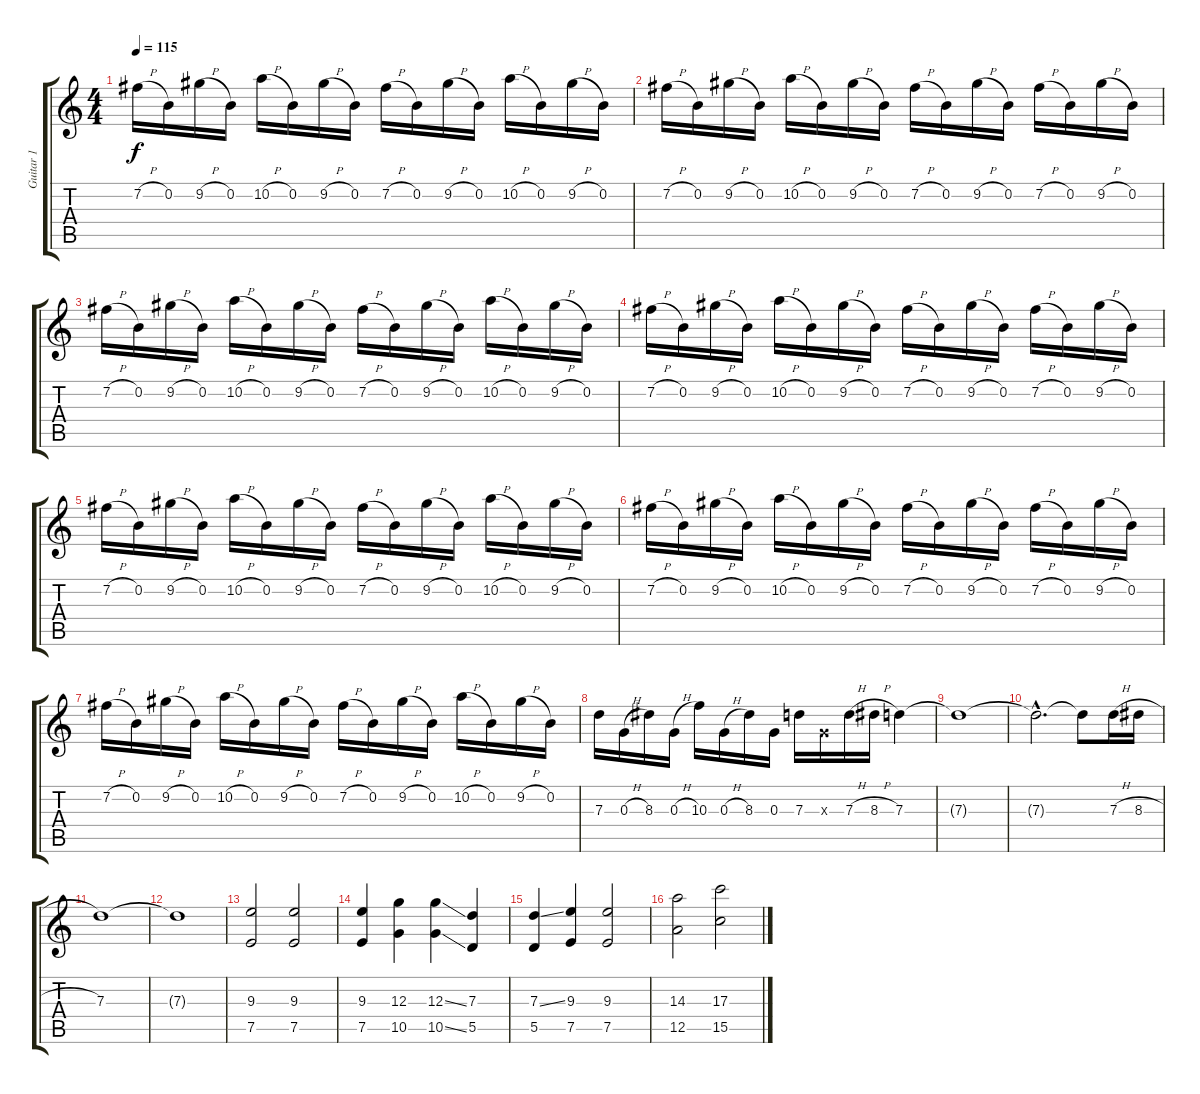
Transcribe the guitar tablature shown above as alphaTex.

\track ("Guitar 1" "Guitar 1") {instrument distortionguitar}
\staff {score tabs}
\tuning (E4 B3 G3 D3 A2 E2) {hide}
\ts (4 4)
\tempo 115
\clef g2
\ks c
7.2{h}.16{dy f} 0.2.16 9.2{h}.16 0.2.16 10.2{h}.16 0.2.16 9.2{h}.16 0.2.16 7.2{h}.16 0.2.16 9.2{h}.16 0.2.16 10.2{h}.16 0.2.16 9.2{h}.16 0.2.16 |
7.2{h}.16 0.2.16 9.2{h}.16 0.2.16 10.2{h}.16 0.2.16 9.2{h}.16 0.2.16 7.2{h}.16 0.2.16 9.2{h}.16 0.2.16 7.2{h}.16 0.2.16 9.2{h}.16 0.2.16 |
7.2{h}.16 0.2.16 9.2{h}.16 0.2.16 10.2{h}.16 0.2.16 9.2{h}.16 0.2.16 7.2{h}.16 0.2.16 9.2{h}.16 0.2.16 10.2{h}.16 0.2.16 9.2{h}.16 0.2.16 |
7.2{h}.16 0.2.16 9.2{h}.16 0.2.16 10.2{h}.16 0.2.16 9.2{h}.16 0.2.16 7.2{h}.16 0.2.16 9.2{h}.16 0.2.16 7.2{h}.16 0.2.16 9.2{h}.16 0.2.16 |
7.2{h}.16 0.2.16 9.2{h}.16 0.2.16 10.2{h}.16 0.2.16 9.2{h}.16 0.2.16 7.2{h}.16 0.2.16 9.2{h}.16 0.2.16 10.2{h}.16 0.2.16 9.2{h}.16 0.2.16 |
7.2{h}.16 0.2.16 9.2{h}.16 0.2.16 10.2{h}.16 0.2.16 9.2{h}.16 0.2.16 7.2{h}.16 0.2.16 9.2{h}.16 0.2.16 7.2{h}.16 0.2.16 9.2{h}.16 0.2.16 |
7.2{h}.16 0.2.16 9.2{h}.16 0.2.16 10.2{h}.16 0.2.16 9.2{h}.16 0.2.16 7.2{h}.16 0.2.16 9.2{h}.16 0.2.16 10.2{h}.16 0.2.16 9.2{h}.16 0.2.16 |
7.3.16 0.3{h}.16 8.3.16 0.3{h}.16 10.3.16 0.3{h}.16 8.3.16 0.3.16 7.3.16 0.3{x}.16 7.3{h}.16 8.3{h}.16 7.3.4 |
7.3{t}.1 |
7.3{hac t}.2{d} 7.3{t}.8 7.3{h}.16 8.3{h}.16 |
7.3.1 |
7.3{t}.1 |
(9.3 7.5).2 (9.3 7.5).2 |
(9.3 7.5).4 (12.3 10.5).4 (12.3{ss} 10.5{ss}).4 (7.3 5.5).4 |
(7.3{ss} 5.5).4 (9.3 7.5).4 (9.3 7.5).2 |
(14.3 12.5).2 (17.3 15.5).2
